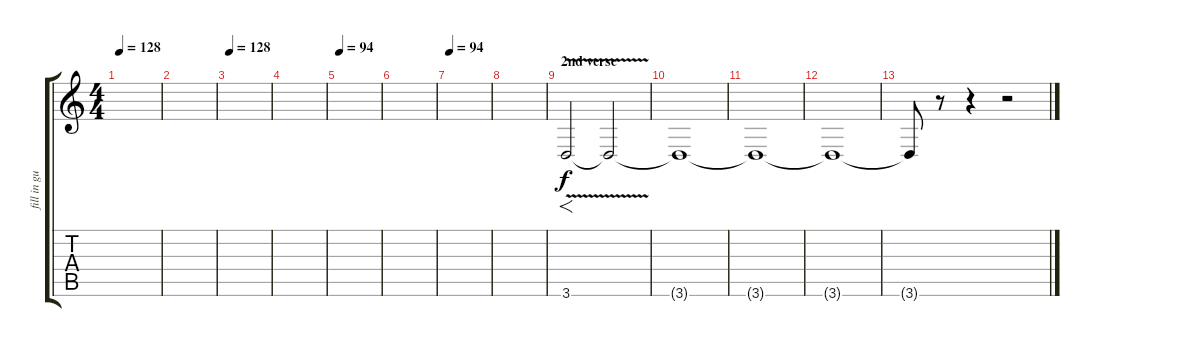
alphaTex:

\track ("fill in guitar" "fill in gu") {instrument overdrivenguitar}
\staff {score tabs}
\tuning (B3 G3 D3 A2 E2 B1) {hide}
\ts (4 4)
\tempo 128
\clef g2
\ks c
|
|
\tempo 128
|
|
\tempo 94
|
|
\tempo 94
|
|
\section ("" "2nd verse")
3.6{v}.2{f instrument overdrivenguitar} 3.6{t}.2 |
3.6{t}.1 |
3.6{t}.1 |
3.6{t}.1 |
3.6{t}.8 r.8 r.4 r.2
